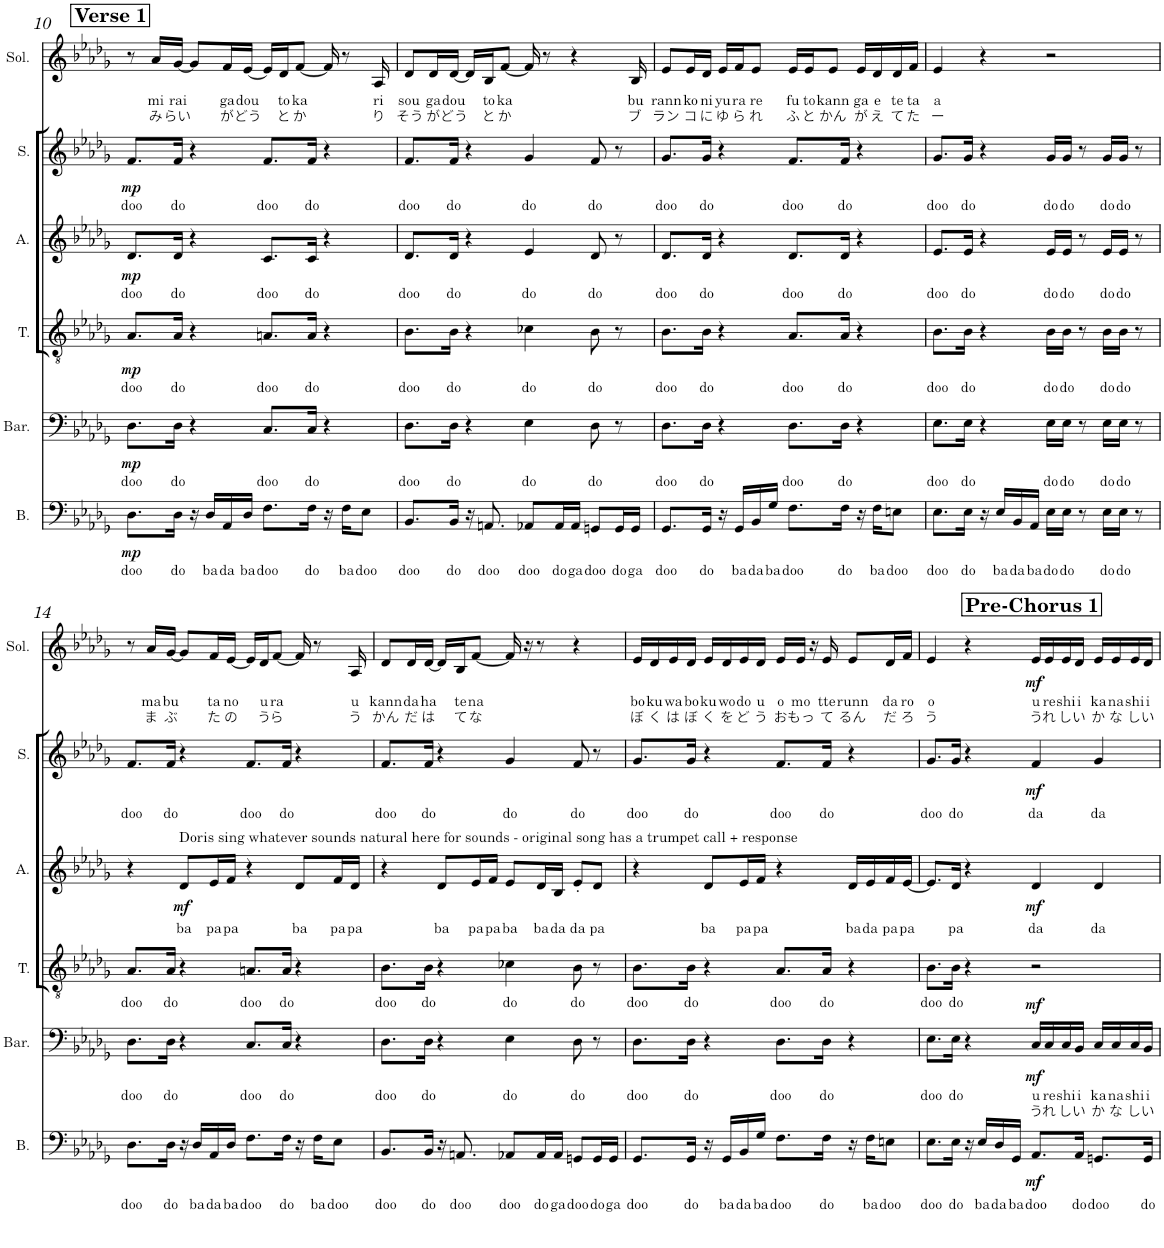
**kern	**text	**dynam	**kern	**text	**text	**dynam	**kern	**text	**dynam	**kern	**text	**dynam	**kern	**text	**dynam	**kern	**text	**text	**dynam
*part6	*part6	*part6	*part5	*part5	*part5	*part5	*part4	*part4	*part4	*part3	*part3	*part3	*part2	*part2	*part2	*part1	*part1	*part1	*part1
*staff6	*staff6	*staff6	*staff5	*staff5	*staff5	*staff5	*staff4	*staff4	*staff4	*staff3	*staff3	*staff3	*staff2	*staff2	*staff2	*staff1	*staff1	*staff1	*staff1
*I"Bass	*	*	*I"Baritone	*	*	*	*I"Tenor	*	*	*I"Alto	*	*	*I"Soprano	*	*	*I"Solo	*	*	*
*I'B.	*	*	*I'Bar.	*	*	*	*I'T.	*	*	*I'A.	*	*	*I'S.	*	*	*I'Sol.	*	*	*
!!LO:PB:g=z
*clefF4	*	*	*clefF4	*	*	*	*clefGv2	*	*	*clefG2	*	*	*clefG2	*	*	*clefG2	*	*	*
*k[b-e-a-d-g-]	*	*	*k[b-e-a-d-g-]	*	*	*	*k[b-e-a-d-g-]	*	*	*k[b-e-a-d-g-]	*	*	*k[b-e-a-d-g-]	*	*	*k[b-e-a-d-g-]	*	*	*
*M4/4	*	*	*M4/4	*	*	*	*M4/4	*	*	*M4/4	*	*	*M4/4	*	*	*M4/4	*	*	*
!!LO:REH:place=s1:a:B:cj:fs=14:t=Verse 1
=10	=10	=10	=10	=10	=10	=10	=10	=10	=10	=10	=10	=10	=10	=10	=10	=10	=10	=10	=10
!	!LO:LY:b	!LO:DY:b	!	!LO:LY:b	!	!LO:DY:b	!	!LO:LY:b	!LO:DY:b	!	!LO:LY:b	!LO:DY:b	!	!LO:LY:b	!LO:DY:b	!	!	!	!
8.D-\L	doo	mp	8.D-\L	doo	.	mp	8.A-/L	doo	mp	8.d-/L	doo	mp	8.f/L	doo	mp	8r	.	.	.
!	!	!	!	!	!	!	!	!	!	!	!	!	!	!	!	!	!LO:LY:b	!LO:LY:b	!
.	.	.	.	.	.	.	.	.	.	.	.	.	.	.	.	16a-/LL	mi	み	.
!	!LO:LY:b	!	!	!LO:LY:b	!	!	!	!LO:LY:b	!	!	!LO:LY:b	!	!	!LO:LY:b	!	!	!LO:LY:b	!LO:LY:b	!
16D-\Jk	do	.	16D-\Jk	do	.	.	16A-/Jk	do	.	16d-/Jk	do	.	16f/Jk	do	.	[16g-/JJ	rai	らい	.
16r	.	.	4r	.	.	.	4r	.	.	4r	.	.	4r	.	.	8g-/L]	.	.	.
!	!LO:LY:b	!	!	!	!	!	!	!	!	!	!	!	!	!	!	!	!	!	!
16D-/LL	ba	.	.	.	.	.	.	.	.	.	.	.	.	.	.	.	.	.	.
!	!LO:LY:b	!	!	!	!	!	!	!	!	!	!	!	!	!	!	!	!LO:LY:b	!LO:LY:b	!
16AA-/	da	.	.	.	.	.	.	.	.	.	.	.	.	.	.	16f/L	ga	が	.
!	!LO:LY:b	!	!	!	!	!	!	!	!	!	!	!	!	!	!	!	!LO:LY:b	!LO:LY:b	!
16D-/JJ	ba	.	.	.	.	.	.	.	.	.	.	.	.	.	.	[16e-/JJ	dou	どう	.
!	!LO:LY:b	!	!	!LO:LY:b	!	!	!	!LO:LY:b	!	!	!LO:LY:b	!	!	!LO:LY:b	!	!	!	!	!
8.F\L	doo	.	8.C/L	doo	.	.	8.An/L	doo	.	8.c/L	doo	.	8.f/L	doo	.	16e-/LL]	.	.	.
!	!	!	!	!	!	!	!	!	!	!	!	!	!	!	!	!	!LO:LY:b	!LO:LY:b	!
.	.	.	.	.	.	.	.	.	.	.	.	.	.	.	.	16d-/J	to	と	.
!	!	!	!	!	!	!	!	!	!	!	!	!	!	!	!	!	!LO:LY:b	!LO:LY:b	!
.	.	.	.	.	.	.	.	.	.	.	.	.	.	.	.	[8f/J	ka	か	.
!	!LO:LY:b	!	!	!LO:LY:b	!	!	!	!LO:LY:b	!	!	!LO:LY:b	!	!	!LO:LY:b	!	!	!	!	!
16F\Jk	do	.	16C/Jk	do	.	.	16A/Jk	do	.	16c/Jk	do	.	16f/Jk	do	.	.	.	.	.
16r	.	.	4r	.	.	.	4r	.	.	4r	.	.	4r	.	.	16f/]	.	.	.
!	!LO:LY:b	!	!	!	!	!	!	!	!	!	!	!	!	!	!	!	!	!	!
16F\KL	ba	.	.	.	.	.	.	.	.	.	.	.	.	.	.	8r	.	.	.
!	!LO:LY:b	!	!	!	!	!	!	!	!	!	!	!	!	!	!	!	!	!	!
8E-\J	doo	.	.	.	.	.	.	.	.	.	.	.	.	.	.	.	.	.	.
!	!	!	!	!	!	!	!	!	!	!	!	!	!	!	!	!	!LO:LY:b	!LO:LY:b	!
.	.	.	.	.	.	.	.	.	.	.	.	.	.	.	.	16A-/	ri	り	.
=11	=11	=11	=11	=11	=11	=11	=11	=11	=11	=11	=11	=11	=11	=11	=11	=11	=11	=11	=11
!	!LO:LY:b	!	!	!LO:LY:b	!	!	!	!LO:LY:b	!	!	!LO:LY:b	!	!	!LO:LY:b	!	!	!LO:LY:b	!LO:LY:b	!
8.BB-/L	doo	.	8.D-\L	doo	.	.	8.B-\L	doo	.	8.d-/L	doo	.	8.f/L	doo	.	8d-/L	sou	そう	.
!	!	!	!	!	!	!	!	!	!	!	!	!	!	!	!	!	!LO:LY:b	!LO:LY:b	!
.	.	.	.	.	.	.	.	.	.	.	.	.	.	.	.	16d-/L	ga	が	.
!	!LO:LY:b	!	!	!LO:LY:b	!	!	!	!LO:LY:b	!	!	!LO:LY:b	!	!	!LO:LY:b	!	!	!LO:LY:b	!LO:LY:b	!
16BB-/Jk	do	.	16D-\Jk	do	.	.	16B-\Jk	do	.	16d-/Jk	do	.	16f/Jk	do	.	[16d-/JJ	dou	どう	.
16r	.	.	4r	.	.	.	4r	.	.	4r	.	.	4r	.	.	16d-/LL]	.	.	.
!	!LO:LY:b	!	!	!	!	!	!	!	!	!	!	!	!	!	!	!	!LO:LY:b	!LO:LY:b	!
8.AAn/	doo	.	.	.	.	.	.	.	.	.	.	.	.	.	.	16B-/J	to	と	.
!	!	!	!	!	!	!	!	!	!	!	!	!	!	!	!	!	!LO:LY:b	!LO:LY:b	!
.	.	.	.	.	.	.	.	.	.	.	.	.	.	.	.	[8f/J	ka	か	.
!	!LO:LY:b	!	!	!LO:LY:b	!	!	!	!LO:LY:b	!	!	!LO:LY:b	!	!	!LO:LY:b	!	!	!	!	!
8AA-X/L	doo	.	4E-\	do	.	.	4c-X\	do	.	4e-/	do	.	4g-/	do	.	16f/]	.	.	.
.	.	.	.	.	.	.	.	.	.	.	.	.	.	.	.	8r	.	.	.
!	!LO:LY:b	!	!	!	!	!	!	!	!	!	!	!	!	!	!	!	!	!	!
16AA-/L	do	.	.	.	.	.	.	.	.	.	.	.	.	.	.	.	.	.	.
!	!LO:LY:b	!	!	!	!	!	!	!	!	!	!	!	!	!	!	!	!	!	!
16AA-/JJ	ga	.	.	.	.	.	.	.	.	.	.	.	.	.	.	4r	.	.	.
!	!LO:LY:b	!	!	!LO:LY:b	!	!	!	!LO:LY:b	!	!	!LO:LY:b	!	!	!LO:LY:b	!	!	!	!	!
8GGn/L	doo	.	8D-\	do	.	.	8B-\	do	.	8d-/	do	.	8f/	do	.	.	.	.	.
!	!LO:LY:b	!	!	!	!	!	!	!	!	!	!	!	!	!	!	!	!	!	!
16GG/L	do	.	8r	.	.	.	8r	.	.	8r	.	.	8r	.	.	.	.	.	.
!	!LO:LY:b	!	!	!	!	!	!	!	!	!	!	!	!	!	!	!	!LO:LY:b	!LO:LY:b	!
16GG/JJ	ga	.	.	.	.	.	.	.	.	.	.	.	.	.	.	16B-/	bu	ブ	.
=12	=12	=12	=12	=12	=12	=12	=12	=12	=12	=12	=12	=12	=12	=12	=12	=12	=12	=12	=12
!	!LO:LY:b	!	!	!LO:LY:b	!	!	!	!LO:LY:b	!	!	!LO:LY:b	!	!	!LO:LY:b	!	!	!LO:LY:b	!LO:LY:b	!
8.GG-/L	doo	.	8.D-\L	doo	.	.	8.B-\L	doo	.	8.d-/L	doo	.	8.g-/L	doo	.	8e-/L	rann	ラン	.
!	!	!	!	!	!	!	!	!	!	!	!	!	!	!	!	!	!LO:LY:b	!LO:LY:b	!
.	.	.	.	.	.	.	.	.	.	.	.	.	.	.	.	16e-/L	ko	コ	.
!	!LO:LY:b	!	!	!LO:LY:b	!	!	!	!LO:LY:b	!	!	!LO:LY:b	!	!	!LO:LY:b	!	!	!LO:LY:b	!LO:LY:b	!
16GG-/Jk	do	.	16D-\Jk	do	.	.	16B-\Jk	do	.	16d-/Jk	do	.	16g-/Jk	do	.	16d-/JJ	ni	に	.
!	!	!	!	!	!	!	!	!	!	!	!	!	!	!	!	!	!LO:LY:b	!LO:LY:b	!
16r	.	.	4r	.	.	.	4r	.	.	4r	.	.	4r	.	.	16e-/LL	yu	ゆ	.
!	!LO:LY:b	!	!	!	!	!	!	!	!	!	!	!	!	!	!	!	!LO:LY:b	!LO:LY:b	!
16GG-/LL	ba	.	.	.	.	.	.	.	.	.	.	.	.	.	.	16f/J	ra	ら	.
!	!LO:LY:b	!	!	!	!	!	!	!	!	!	!	!	!	!	!	!	!LO:LY:b	!LO:LY:b	!
16BB-/	da	.	.	.	.	.	.	.	.	.	.	.	.	.	.	8e-/J	re	れ	.
!	!LO:LY:b	!	!	!	!	!	!	!	!	!	!	!	!	!	!	!	!	!	!
16G-/JJ	ba	.	.	.	.	.	.	.	.	.	.	.	.	.	.	.	.	.	.
!	!LO:LY:b	!	!	!LO:LY:b	!	!	!	!LO:LY:b	!	!	!LO:LY:b	!	!	!LO:LY:b	!	!	!LO:LY:b	!LO:LY:b	!
8.F\L	doo	.	8.D-\L	doo	.	.	8.A-/L	doo	.	8.d-/L	doo	.	8.f/L	doo	.	16e-/LL	fu	ふ	.
!	!	!	!	!	!	!	!	!	!	!	!	!	!	!	!	!	!LO:LY:b	!LO:LY:b	!
.	.	.	.	.	.	.	.	.	.	.	.	.	.	.	.	16e-/J	to	と	.
!	!	!	!	!	!	!	!	!	!	!	!	!	!	!	!	!	!LO:LY:b	!LO:LY:b	!
.	.	.	.	.	.	.	.	.	.	.	.	.	.	.	.	8e-/J	kann	かん	.
!	!LO:LY:b	!	!	!LO:LY:b	!	!	!	!LO:LY:b	!	!	!LO:LY:b	!	!	!LO:LY:b	!	!	!	!	!
16F\Jk	do	.	16D-\Jk	do	.	.	16A-/Jk	do	.	16d-/Jk	do	.	16f/Jk	do	.	.	.	.	.
!	!	!	!	!	!	!	!	!	!	!	!	!	!	!	!	!	!LO:LY:b	!LO:LY:b	!
16r	.	.	4r	.	.	.	4r	.	.	4r	.	.	4r	.	.	16e-/LL	ga	が	.
!	!LO:LY:b	!	!	!	!	!	!	!	!	!	!	!	!	!	!	!	!LO:LY:b	!LO:LY:b	!
16F\KL	ba	.	.	.	.	.	.	.	.	.	.	.	.	.	.	16d-/	e	え	.
!	!LO:LY:b	!	!	!	!	!	!	!	!	!	!	!	!	!	!	!	!LO:LY:b	!LO:LY:b	!
8En\J	doo	.	.	.	.	.	.	.	.	.	.	.	.	.	.	16d-/	te	て	.
!	!	!	!	!	!	!	!	!	!	!	!	!	!	!	!	!	!LO:LY:b	!LO:LY:b	!
.	.	.	.	.	.	.	.	.	.	.	.	.	.	.	.	16f/JJ	ta	た	.
=13	=13	=13	=13	=13	=13	=13	=13	=13	=13	=13	=13	=13	=13	=13	=13	=13	=13	=13	=13
!	!LO:LY:b	!	!	!LO:LY:b	!	!	!	!LO:LY:b	!	!	!LO:LY:b	!	!	!LO:LY:b	!	!	!LO:LY:b	!LO:LY:b	!
8.E-\L	doo	.	8.E-\L	doo	.	.	8.B-\L	doo	.	8.e-/L	doo	.	8.g-/L	doo	.	4e-/	a	ー	.
!	!LO:LY:b	!	!	!LO:LY:b	!	!	!	!LO:LY:b	!	!	!LO:LY:b	!	!	!LO:LY:b	!	!	!	!	!
16E-\Jk	do	.	16E-\Jk	do	.	.	16B-\Jk	do	.	16e-/Jk	do	.	16g-/Jk	do	.	.	.	.	.
16r	.	.	4r	.	.	.	4r	.	.	4r	.	.	4r	.	.	4r	.	.	.
!	!LO:LY:b	!	!	!	!	!	!	!	!	!	!	!	!	!	!	!	!	!	!
16E-/LL	ba	.	.	.	.	.	.	.	.	.	.	.	.	.	.	.	.	.	.
!	!LO:LY:b	!	!	!	!	!	!	!	!	!	!	!	!	!	!	!	!	!	!
16BB-/	da	.	.	.	.	.	.	.	.	.	.	.	.	.	.	.	.	.	.
!	!LO:LY:b	!	!	!	!	!	!	!	!	!	!	!	!	!	!	!	!	!	!
16AA-/JJ	ba	.	.	.	.	.	.	.	.	.	.	.	.	.	.	.	.	.	.
!	!LO:LY:b	!	!	!LO:LY:b	!	!	!	!LO:LY:b	!	!	!LO:LY:b	!	!	!LO:LY:b	!	!	!	!	!
16E-\LL	do	.	16E-\LL	do	.	.	16B-\LL	do	.	16e-/LL	do	.	16g-/LL	do	.	2r	.	.	.
!	!LO:LY:b	!	!	!LO:LY:b	!	!	!	!LO:LY:b	!	!	!LO:LY:b	!	!	!LO:LY:b	!	!	!	!	!
16E-\JJ	do	.	16E-\JJ	do	.	.	16B-\JJ	do	.	16e-/JJ	do	.	16g-/JJ	do	.	.	.	.	.
8r	.	.	8r	.	.	.	8r	.	.	8r	.	.	8r	.	.	.	.	.	.
!	!LO:LY:b	!	!	!LO:LY:b	!	!	!	!LO:LY:b	!	!	!LO:LY:b	!	!	!LO:LY:b	!	!	!	!	!
16E-\LL	do	.	16E-\LL	do	.	.	16B-\LL	do	.	16e-/LL	do	.	16g-/LL	do	.	.	.	.	.
!	!LO:LY:b	!	!	!LO:LY:b	!	!	!	!LO:LY:b	!	!	!LO:LY:b	!	!	!LO:LY:b	!	!	!	!	!
16E-\JJ	do	.	16E-\JJ	do	.	.	16B-\JJ	do	.	16e-/JJ	do	.	16g-/JJ	do	.	.	.	.	.
8r	.	.	8r	.	.	.	8r	.	.	8r	.	.	8r	.	.	.	.	.	.
!!LO:LB:g=z
=14	=14	=14	=14	=14	=14	=14	=14	=14	=14	=14	=14	=14	=14	=14	=14	=14	=14	=14	=14
!	!LO:LY:b	!	!	!LO:LY:b	!	!	!	!LO:LY:b	!	!	!	!	!	!LO:LY:b	!	!	!	!	!
8.D-\L	doo	.	8.D-\L	doo	.	.	8.A-/L	doo	.	4r	.	.	8.f/L	doo	.	8r	.	.	.
!	!	!	!	!	!	!	!	!	!	!	!	!	!	!	!	!	!LO:LY:b	!LO:LY:b	!
.	.	.	.	.	.	.	.	.	.	.	.	.	.	.	.	16a-/LL	ma	ま	.
!	!LO:LY:b	!	!	!LO:LY:b	!	!	!	!LO:LY:b	!	!	!	!	!	!LO:LY:b	!	!	!LO:LY:b	!LO:LY:b	!
16D-\Jk	do	.	16D-\Jk	do	.	.	16A-/Jk	do	.	.	.	.	16f/Jk	do	.	[16g-/JJ	bu	ぶ	.
!	!	!	!	!	!	!	!	!	!	!LO:TX:a:t=Doris sing whatever sounds natural here for sounds - original song has a trumpet call + response	!	!	!	!	!	!	!	!	!
!	!	!	!	!	!	!	!	!	!	!	!LO:LY:b	!LO:DY:b	!	!	!	!	!	!	!
16r	.	.	4r	.	.	.	4r	.	.	8d-/L	ba	mf	4r	.	.	8g-/L]	.	.	.
!	!LO:LY:b	!	!	!	!	!	!	!	!	!	!	!	!	!	!	!	!	!	!
16D-/LL	ba	.	.	.	.	.	.	.	.	.	.	.	.	.	.	.	.	.	.
!	!LO:LY:b	!	!	!	!	!	!	!	!	!	!LO:LY:b	!	!	!	!	!	!LO:LY:b	!LO:LY:b	!
16AA-/	da	.	.	.	.	.	.	.	.	16e-/L	pa	.	.	.	.	16f/L	ta	た	.
!	!LO:LY:b	!	!	!	!	!	!	!	!	!	!LO:LY:b	!	!	!	!	!	!LO:LY:b	!LO:LY:b	!
16D-/JJ	ba	.	.	.	.	.	.	.	.	16f/JJ	pa	.	.	.	.	[16e-/JJ	no	の	.
!	!LO:LY:b	!	!	!LO:LY:b	!	!	!	!LO:LY:b	!	!	!	!	!	!LO:LY:b	!	!	!	!	!
8.F\L	doo	.	8.C/L	doo	.	.	8.An/L	doo	.	4r	.	.	8.f/L	doo	.	16e-/LL]	.	.	.
!	!	!	!	!	!	!	!	!	!	!	!	!	!	!	!	!	!LO:LY:b	!LO:LY:b	!
.	.	.	.	.	.	.	.	.	.	.	.	.	.	.	.	16d-/J	u	う	.
!	!	!	!	!	!	!	!	!	!	!	!	!	!	!	!	!	!LO:LY:b	!LO:LY:b	!
.	.	.	.	.	.	.	.	.	.	.	.	.	.	.	.	[8f/J	ra	ら	.
!	!LO:LY:b	!	!	!LO:LY:b	!	!	!	!LO:LY:b	!	!	!	!	!	!LO:LY:b	!	!	!	!	!
16F\Jk	do	.	16C/Jk	do	.	.	16A/Jk	do	.	.	.	.	16f/Jk	do	.	.	.	.	.
!	!	!	!	!	!	!	!	!	!	!	!LO:LY:b	!	!	!	!	!	!	!	!
16r	.	.	4r	.	.	.	4r	.	.	8d-/L	ba	.	4r	.	.	16f/]	.	.	.
!	!LO:LY:b	!	!	!	!	!	!	!	!	!	!	!	!	!	!	!	!	!	!
16F\KL	ba	.	.	.	.	.	.	.	.	.	.	.	.	.	.	8r	.	.	.
!	!LO:LY:b	!	!	!	!	!	!	!	!	!	!LO:LY:b	!	!	!	!	!	!	!	!
8E-\J	doo	.	.	.	.	.	.	.	.	16f/L	pa	.	.	.	.	.	.	.	.
!	!	!	!	!	!	!	!	!	!	!	!LO:LY:b	!	!	!	!	!	!LO:LY:b	!LO:LY:b	!
.	.	.	.	.	.	.	.	.	.	16d-/JJ	pa	.	.	.	.	16A-/	u	う	.
=15	=15	=15	=15	=15	=15	=15	=15	=15	=15	=15	=15	=15	=15	=15	=15	=15	=15	=15	=15
!	!LO:LY:b	!	!	!LO:LY:b	!	!	!	!LO:LY:b	!	!	!	!	!	!LO:LY:b	!	!	!LO:LY:b	!LO:LY:b	!
8.BB-/L	doo	.	8.D-\L	doo	.	.	8.B-\L	doo	.	4r	.	.	8.f/L	doo	.	8d-/L	kann	かん	.
!	!	!	!	!	!	!	!	!	!	!	!	!	!	!	!	!	!LO:LY:b	!LO:LY:b	!
.	.	.	.	.	.	.	.	.	.	.	.	.	.	.	.	16d-/L	da	だ	.
!	!LO:LY:b	!	!	!LO:LY:b	!	!	!	!LO:LY:b	!	!	!	!	!	!LO:LY:b	!	!	!LO:LY:b	!LO:LY:b	!
16BB-/Jk	do	.	16D-\Jk	do	.	.	16B-\Jk	do	.	.	.	.	16f/Jk	do	.	[16d-/JJ	ha	は	.
!	!	!	!	!	!	!	!	!	!	!	!LO:LY:b	!	!	!	!	!	!	!	!
16r	.	.	4r	.	.	.	4r	.	.	8d-/L	ba	.	4r	.	.	16d-/LL]	.	.	.
!	!LO:LY:b	!	!	!	!	!	!	!	!	!	!	!	!	!	!	!	!LO:LY:b	!LO:LY:b	!
8.AAn/	doo	.	.	.	.	.	.	.	.	.	.	.	.	.	.	16B-/J	te	て	.
!	!	!	!	!	!	!	!	!	!	!	!LO:LY:b	!	!	!	!	!	!LO:LY:b	!LO:LY:b	!
.	.	.	.	.	.	.	.	.	.	16e-/L	pa	.	.	.	.	[8f/J	na	な	.
!	!	!	!	!	!	!	!	!	!	!	!LO:LY:b	!	!	!	!	!	!	!	!
.	.	.	.	.	.	.	.	.	.	16f/JJ	pa	.	.	.	.	.	.	.	.
!	!LO:LY:b	!	!	!LO:LY:b	!	!	!	!LO:LY:b	!	!	!LO:LY:b	!	!	!LO:LY:b	!	!	!	!	!
8AA-X/L	doo	.	4E-\	do	.	.	4c-X\	do	.	8e-/L	ba	.	4g-/	do	.	16f/]	.	.	.
.	.	.	.	.	.	.	.	.	.	.	.	.	.	.	.	16r	.	.	.
!	!LO:LY:b	!	!	!	!	!	!	!	!	!	!LO:LY:b	!	!	!	!	!	!	!	!
16AA-/L	do	.	.	.	.	.	.	.	.	16d-/L	ba	.	.	.	.	8r	.	.	.
!	!LO:LY:b	!	!	!	!	!	!	!	!	!	!LO:LY:b	!	!	!	!	!	!	!	!
16AA-/JJ	ga	.	.	.	.	.	.	.	.	16B-/JJ	da	.	.	.	.	.	.	.	.
!	!LO:LY:b	!	!	!LO:LY:b	!	!	!	!LO:LY:b	!	!	!LO:LY:b	!	!	!LO:LY:b	!	!	!	!	!
8GGn/L	doo	.	8D-\	do	.	.	8B-\	do	.	8e-'/L	da	.	8f/	do	.	4r	.	.	.
!	!LO:LY:b	!	!	!	!	!	!	!	!	!	!LO:LY:b	!	!	!	!	!	!	!	!
16GG/L	do	.	8r	.	.	.	8r	.	.	8d-/J	pa	.	8r	.	.	.	.	.	.
!	!LO:LY:b	!	!	!	!	!	!	!	!	!	!	!	!	!	!	!	!	!	!
16GG/JJ	ga	.	.	.	.	.	.	.	.	.	.	.	.	.	.	.	.	.	.
=16	=16	=16	=16	=16	=16	=16	=16	=16	=16	=16	=16	=16	=16	=16	=16	=16	=16	=16	=16
!	!LO:LY:b	!	!	!LO:LY:b	!	!	!	!LO:LY:b	!	!	!	!	!	!LO:LY:b	!	!	!LO:LY:b	!LO:LY:b	!
8.GG-/L	doo	.	8.D-\L	doo	.	.	8.B-\L	doo	.	4r	.	.	8.g-/L	doo	.	16e-/LL	bo	ぼ	.
!	!	!	!	!	!	!	!	!	!	!	!	!	!	!	!	!	!LO:LY:b	!LO:LY:b	!
.	.	.	.	.	.	.	.	.	.	.	.	.	.	.	.	16d-/	ku	く	.
!	!	!	!	!	!	!	!	!	!	!	!	!	!	!	!	!	!LO:LY:b	!LO:LY:b	!
.	.	.	.	.	.	.	.	.	.	.	.	.	.	.	.	16e-/	wa	は	.
!	!LO:LY:b	!	!	!LO:LY:b	!	!	!	!LO:LY:b	!	!	!	!	!	!LO:LY:b	!	!	!LO:LY:b	!LO:LY:b	!
16GG-/Jk	do	.	16D-\Jk	do	.	.	16B-\Jk	do	.	.	.	.	16g-/Jk	do	.	16d-/JJ	bo	ぼ	.
!	!	!	!	!	!	!	!	!	!	!	!LO:LY:b	!	!	!	!	!	!LO:LY:b	!LO:LY:b	!
16r	.	.	4r	.	.	.	4r	.	.	8d-/L	ba	.	4r	.	.	16e-/LL	ku	く	.
!	!LO:LY:b	!	!	!	!	!	!	!	!	!	!	!	!	!	!	!	!LO:LY:b	!LO:LY:b	!
16GG-/LL	ba	.	.	.	.	.	.	.	.	.	.	.	.	.	.	16d-/	wo	を	.
!	!LO:LY:b	!	!	!	!	!	!	!	!	!	!LO:LY:b	!	!	!	!	!	!LO:LY:b	!LO:LY:b	!
16BB-/	da	.	.	.	.	.	.	.	.	16e-/L	pa	.	.	.	.	16e-/	do	ど	.
!	!LO:LY:b	!	!	!	!	!	!	!	!	!	!LO:LY:b	!	!	!	!	!	!LO:LY:b	!LO:LY:b	!
16G-/JJ	ba	.	.	.	.	.	.	.	.	16f/JJ	pa	.	.	.	.	16d-/JJ	u	う	.
!	!LO:LY:b	!	!	!LO:LY:b	!	!	!	!LO:LY:b	!	!	!	!	!	!LO:LY:b	!	!	!LO:LY:b	!LO:LY:b	!
8.F\L	doo	.	8.D-\L	doo	.	.	8.A-/L	doo	.	4r	.	.	8.f/L	doo	.	16e-/LL	o	お	.
!	!	!	!	!	!	!	!	!	!	!	!	!	!	!	!	!	!LO:LY:b	!LO:LY:b	!
.	.	.	.	.	.	.	.	.	.	.	.	.	.	.	.	16e-/JJ	mo	もっ	.
.	.	.	.	.	.	.	.	.	.	.	.	.	.	.	.	16r	.	.	.
!	!LO:LY:b	!	!	!LO:LY:b	!	!	!	!LO:LY:b	!	!	!	!	!	!LO:LY:b	!	!	!LO:LY:b	!LO:LY:b	!
16F\Jk	do	.	16D-\Jk	do	.	.	16A-/Jk	do	.	.	.	.	16f/Jk	do	.	16e-/	tte	て	.
!	!	!	!	!	!	!	!	!	!	!	!LO:LY:b	!	!	!	!	!	!LO:LY:b	!LO:LY:b	!
16r	.	.	4r	.	.	.	4r	.	.	16d-/LL	ba	.	4r	.	.	8e-/L	runn	るん	.
!	!LO:LY:b	!	!	!	!	!	!	!	!	!	!LO:LY:b	!	!	!	!	!	!	!	!
16F\KL	ba	.	.	.	.	.	.	.	.	16e-/	da	.	.	.	.	.	.	.	.
!	!LO:LY:b	!	!	!	!	!	!	!	!	!	!LO:LY:b	!	!	!	!	!	!LO:LY:b	!LO:LY:b	!
8En\J	doo	.	.	.	.	.	.	.	.	16f/	pa	.	.	.	.	16d-/L	da	だ	.
!	!	!	!	!	!	!	!	!	!	!	!LO:LY:b	!	!	!	!	!	!LO:LY:b	!LO:LY:b	!
.	.	.	.	.	.	.	.	.	.	[16e-/JJ	pa	.	.	.	.	16f/JJ	ro	ろ	.
!!LO:REH:place=s1:a:B:cj:fs=14:t=Pre-Chorus 1:qo=2
=17	=17	=17	=17	=17	=17	=17	=17	=17	=17	=17	=17	=17	=17	=17	=17	=17	=17	=17	=17
!	!LO:LY:b	!	!	!LO:LY:b	!	!	!	!LO:LY:b	!	!	!	!	!	!LO:LY:b	!	!	!LO:LY:b	!LO:LY:b	!
8.E-\L	doo	.	8.E-\L	doo	.	.	8.B-\L	doo	.	8.e-/L]	.	.	8.g-/L	doo	.	4e-/	o	う	.
!	!LO:LY:b	!	!	!LO:LY:b	!	!	!	!LO:LY:b	!	!	!LO:LY:b	!	!	!LO:LY:b	!	!	!	!	!
16E-\Jk	do	.	16E-\Jk	do	.	.	16B-\Jk	do	.	16d-/Jk	pa	.	16g-/Jk	do	.	.	.	.	.
16r	.	.	4r	.	.	.	4r	.	.	4r	.	.	4r	.	.	4r	.	.	.
!	!LO:LY:b	!	!	!	!	!	!	!	!	!	!	!	!	!	!	!	!	!	!
16E-/LL	ba	.	.	.	.	.	.	.	.	.	.	.	.	.	.	.	.	.	.
!	!LO:LY:b	!	!	!	!	!	!	!	!	!	!	!	!	!	!	!	!	!	!
16D-/	da	.	.	.	.	.	.	.	.	.	.	.	.	.	.	.	.	.	.
!	!LO:LY:b	!	!	!	!	!	!	!	!	!	!	!	!	!	!	!	!	!	!
16GG-/JJ	ba	.	.	.	.	.	.	.	.	.	.	.	.	.	.	.	.	.	.
!	!LO:LY:b	!LO:DY:b	!	!LO:LY:b	!LO:LY:b	!LO:DY:b	!	!	!LO:DY:b	!	!LO:LY:b	!LO:DY:b	!	!LO:LY:b	!LO:DY:b	!	!LO:LY:b	!LO:LY:b	!LO:DY:b
8.AA-/L	doo	mf	16C/LL	u	う	mf	2r	.	mf	4d-/	da	mf	4f/	da	mf	16e-/LL	u	う	mf
!	!	!	!	!LO:LY:b	!LO:LY:b	!	!	!	!	!	!	!	!	!	!	!	!LO:LY:b	!LO:LY:b	!
.	.	.	16C/	re	れ	.	.	.	.	.	.	.	.	.	.	16e-/	re	れ	.
!	!	!	!	!LO:LY:b	!LO:LY:b	!	!	!	!	!	!	!	!	!	!	!	!LO:LY:b	!LO:LY:b	!
.	.	.	16C/	shi	し	.	.	.	.	.	.	.	.	.	.	16e-/	shi	し	.
!	!LO:LY:b	!	!	!LO:LY:b	!LO:LY:b	!	!	!	!	!	!	!	!	!	!	!	!LO:LY:b	!LO:LY:b	!
16AA-/Jk	do	.	16BB-/JJ	i	い	.	.	.	.	.	.	.	.	.	.	16d-/JJ	i	い	.
!	!LO:LY:b	!	!	!LO:LY:b	!LO:LY:b	!	!	!	!	!	!LO:LY:b	!	!	!LO:LY:b	!	!	!LO:LY:b	!LO:LY:b	!
8.GGn/L	doo	.	16C/LL	ka	か	.	.	.	.	4d-/	da	.	4g-/	da	.	16e-/LL	ka	か	.
!	!	!	!	!LO:LY:b	!LO:LY:b	!	!	!	!	!	!	!	!	!	!	!	!LO:LY:b	!LO:LY:b	!
.	.	.	16C/	na	な	.	.	.	.	.	.	.	.	.	.	16e-/	na	な	.
!	!	!	!	!LO:LY:b	!LO:LY:b	!	!	!	!	!	!	!	!	!	!	!	!LO:LY:b	!LO:LY:b	!
.	.	.	16C/	shi	し	.	.	.	.	.	.	.	.	.	.	16e-/	shi	し	.
!	!LO:LY:b	!	!	!LO:LY:b	!LO:LY:b	!	!	!	!	!	!	!	!	!	!	!	!LO:LY:b	!LO:LY:b	!
16GG/Jk	do	.	16BB-/JJ	i	い	.	.	.	.	.	.	.	.	.	.	16d-/JJ	i	い	.
=	=	=	=	=	=	=	=	=	=	=	=	=	=	=	=	=	=	=	=
*-	*-	*-	*-	*-	*-	*-	*-	*-	*-	*-	*-	*-	*-	*-	*-	*-	*-	*-	*-
